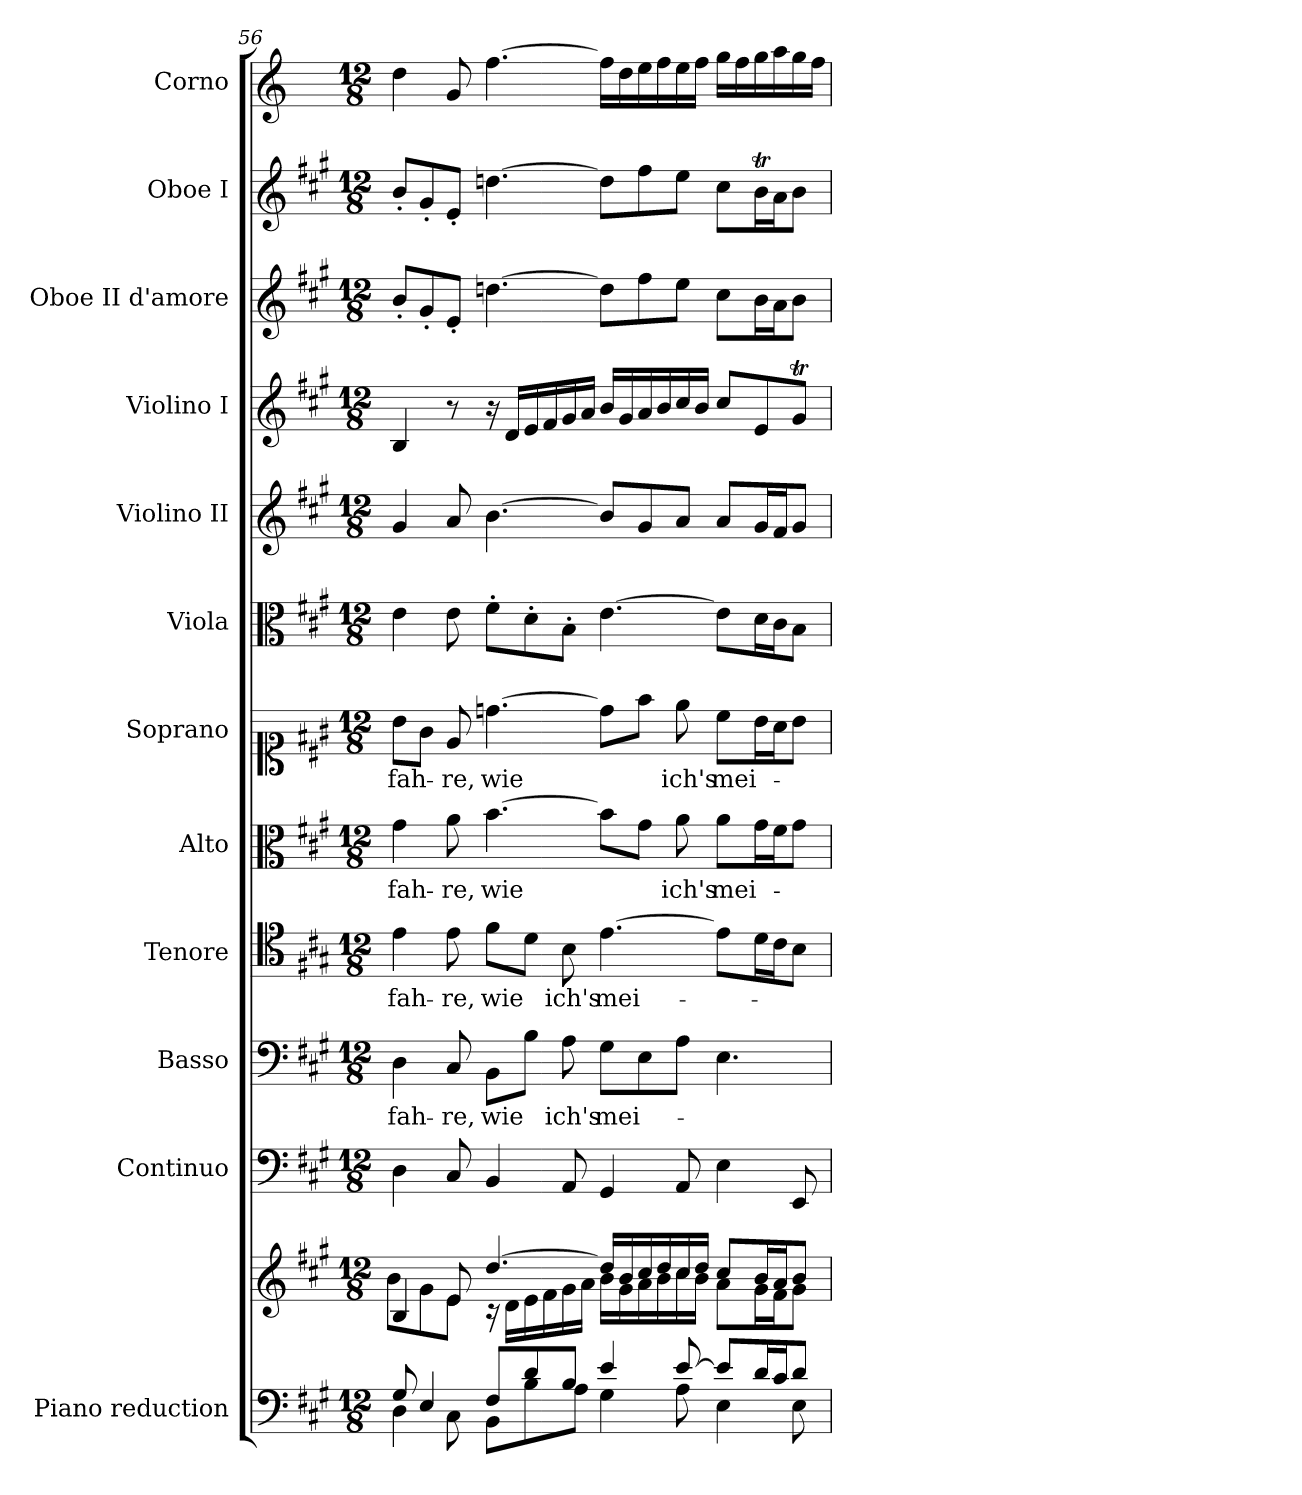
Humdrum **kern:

**kern	**kern	**kern	**kern	**text	**kern	**text	**kern	**text	**kern	**text	**kern	**kern	**kern	**kern	**kern	**kern
*part12	*part12	*part11	*part10	*part10	*part9	*part9	*part8	*part8	*part7	*part7	*part6	*part5	*part4	*part3	*part2	*part1
*staff13	*staff12	*staff11	*staff10	*staff10	*staff9	*staff9	*staff8	*staff8	*staff7	*staff7	*staff6	*staff5	*staff4	*staff3	*staff2	*staff1
*I"Piano reduction	*	*I"Continuo	*I"Basso	*	*I"Tenore	*	*I"Alto	*	*I"Soprano	*	*I"Viola	*I"Violino II	*I"Violino I	*I"Oboe II d'amore	*I"Oboe I	*I"Corno
*I'Pno	*	*	*	*	*	*	*	*	*	*	*I'Vla	*I'Vln	*I'Vln	*I'Ob	*I'Ob	*
*clefF4	*clefG2	*clefF4	*clefF4	*	*clefC4	*	*clefC3	*	*clefC1	*	*clefC3	*clefG2	*clefG2	*clefG2	*clefG2	*clefG2
*	*	*	*	*	*	*	*	*	*	*	*	*	*	*	*	*ITrd2c3
*k[f#c#g#]	*k[f#c#g#]	*k[f#c#g#]	*k[f#c#g#]	*	*k[f#c#g#]	*	*k[f#c#g#]	*	*k[f#c#g#]	*	*k[f#c#g#]	*k[f#c#g#]	*k[f#c#g#]	*k[f#c#g#]	*k[f#c#g#]	*k[f#c#g#]
*M12/8	*M12/8	*M12/8	*M12/8	*	*M12/8	*	*M12/8	*	*M12/8	*	*M12/8	*M12/8	*M12/8	*M12/8	*M12/8	*M12/8
=56	=56	=56	=56	=56	=56	=56	=56	=56	=56	=56	=56	=56	=56	=56	=56	=56
*^	*^	*	*	*	*	*	*	*	*	*	*	*	*	*	*	*
!	!	!	!	!	!	!LO:LY:b	!	!LO:LY:b	!	!LO:LY:b	!	!LO:LY:b	!	!	!	!	!	!
8G#/	4D\	4B/	8b\L	4D\	4D\	-fah-	4e\	-fah-	4g#\	-fah-	8b\L	-fah-	4e\	4g#/	4B/	8b'/L	8b'/L	4b\
4E/	.	.	8g#\	.	.	.	.	.	.	.	8g#\J	.	.	.	.	8g#'/	8g#'/	.
!	!	!	!	!	!	!LO:LY:b	!	!LO:LY:b	!	!LO:LY:b	!	!LO:LY:b	!	!	!	!	!	!
.	8C#\	8e/	8e\J	8C#/	8C#/	-re,	8e\	-re,	8a\	-re,	8e/	-re,	8e\	8a/	8r	8e'/J	8e'/J	8e/
!	!	!	!	!	!	!LO:LY:b	!	!LO:LY:b	!	!LO:LY:b	!	!LO:LY:b	!	!	!	!	!	!
8F#/L	8BB\L	[4.dd/	16r	4BB/	8BB\L	wie	8f#\L	wie	[4.b\	wie	[4.ddn\	wie	8f#'\L	[4.b\	16r	[4.ddn\	[4.ddn\	[4.dd\
.	.	.	16d\LL	.	.	.	.	.	.	.	.	.	.	.	16d/LL	.	.	.
8d/	8B\	.	16e\	.	8B\J	.	8d\J	.	.	.	.	.	8d'\	.	16e/	.	.	.
.	.	.	16f#\	.	.	.	.	.	.	.	.	.	.	.	16f#/	.	.	.
!	!	!	!	!	!	!LO:LY:b	!	!LO:LY:b	!	!	!	!	!	!	!	!	!	!
8B/J	8A\J	.	16g#\	8AA/	8A\	ich's	8B\	ich's	.	.	.	.	8B'\J	.	16g#/	.	.	.
.	.	.	16a\JJ	.	.	.	.	.	.	.	.	.	.	.	16a/JJ	.	.	.
!	!	!	!	!	!	!LO:LY:b	!	!LO:LY:b	!	!	!	!	!	!	!	!	!	!
4e/	4G#\	16dd/LL]	16b\LL	4GG#/	8G#\L	mei-	[4.e\	mei-	8b\L]	.	8dd\L]	.	[4.e\	8b/L]	16b/LL	8dd\L]	8dd\L]	16dd\LL]
.	.	16b/	16g#\	.	.	.	.	.	.	.	.	.	.	.	16g#/	.	.	16b\
.	.	16cc#/	16a\	.	8E\	.	.	.	8g#\J	.	8ff#\J	.	.	8g#/	16a/	8ff#\	8ff#\	16cc#\
.	.	16dd/	16b\	.	.	.	.	.	.	.	.	.	.	.	16b/	.	.	16dd\
!	!	!	!	!	!	!	!	!	!	!LO:LY:b	!	!LO:LY:b	!	!	!	!	!	!
[8e/	8A\	16cc#/	16cc#\	8AA/	8A\J	.	.	.	8a\	ich's	8ee\	ich's	.	8a/J	16cc#/	8ee\J	8ee\J	16cc#\
.	.	16dd/JJ	16b\JJ	.	.	.	.	.	.	.	.	.	.	.	16b/JJ	.	.	16dd\JJ
!	!	!	!	!	!	!	!	!	!	!LO:LY:b	!	!LO:LY:b	!	!	!	!	!	!
8e/L]	4E\	8cc#/L	8a\L	4E\	4.E\	.	8e\L]	.	8a\L	mei-	8cc#\L	mei-	8e\L]	8a/L	8cc#/L	8cc#\L	8cc#\L	16ee\LL
.	.	.	.	.	.	.	.	.	.	.	.	.	.	.	.	.	.	16dd\
16d/L	.	16b/L	16g#\L	.	.	.	16d\L	.	16g#\L	.	16b\L	.	16d\L	16g#/L	8e/	16b\L	16bT\L	16ee\
16c#/J	.	16a/J	16f#\J	.	.	.	16c#\J	.	16f#\J	.	16a\J	.	16c#\J	16f#/J	.	16a\J	16a\J	16ff#\
8d/J	8E\	8b/J	8g#\J	8EE/	.	.	8B\J	.	8g#\J	.	8b\J	.	8B\J	8g#/J	8g#t/J	8b\J	8b\J	16ee\
.	.	.	.	.	.	.	.	.	.	.	.	.	.	.	.	.	.	16dd\JJ
*v	*v	*	*	*	*	*	*	*	*	*	*	*	*	*	*	*	*	*
*	*v	*v	*	*	*	*	*	*	*	*	*	*	*	*	*	*	*
=	=	=	=	=	=	=	=	=	=	=	=	=	=	=	=	=
*-	*-	*-	*-	*-	*-	*-	*-	*-	*-	*-	*-	*-	*-	*-	*-	*-
